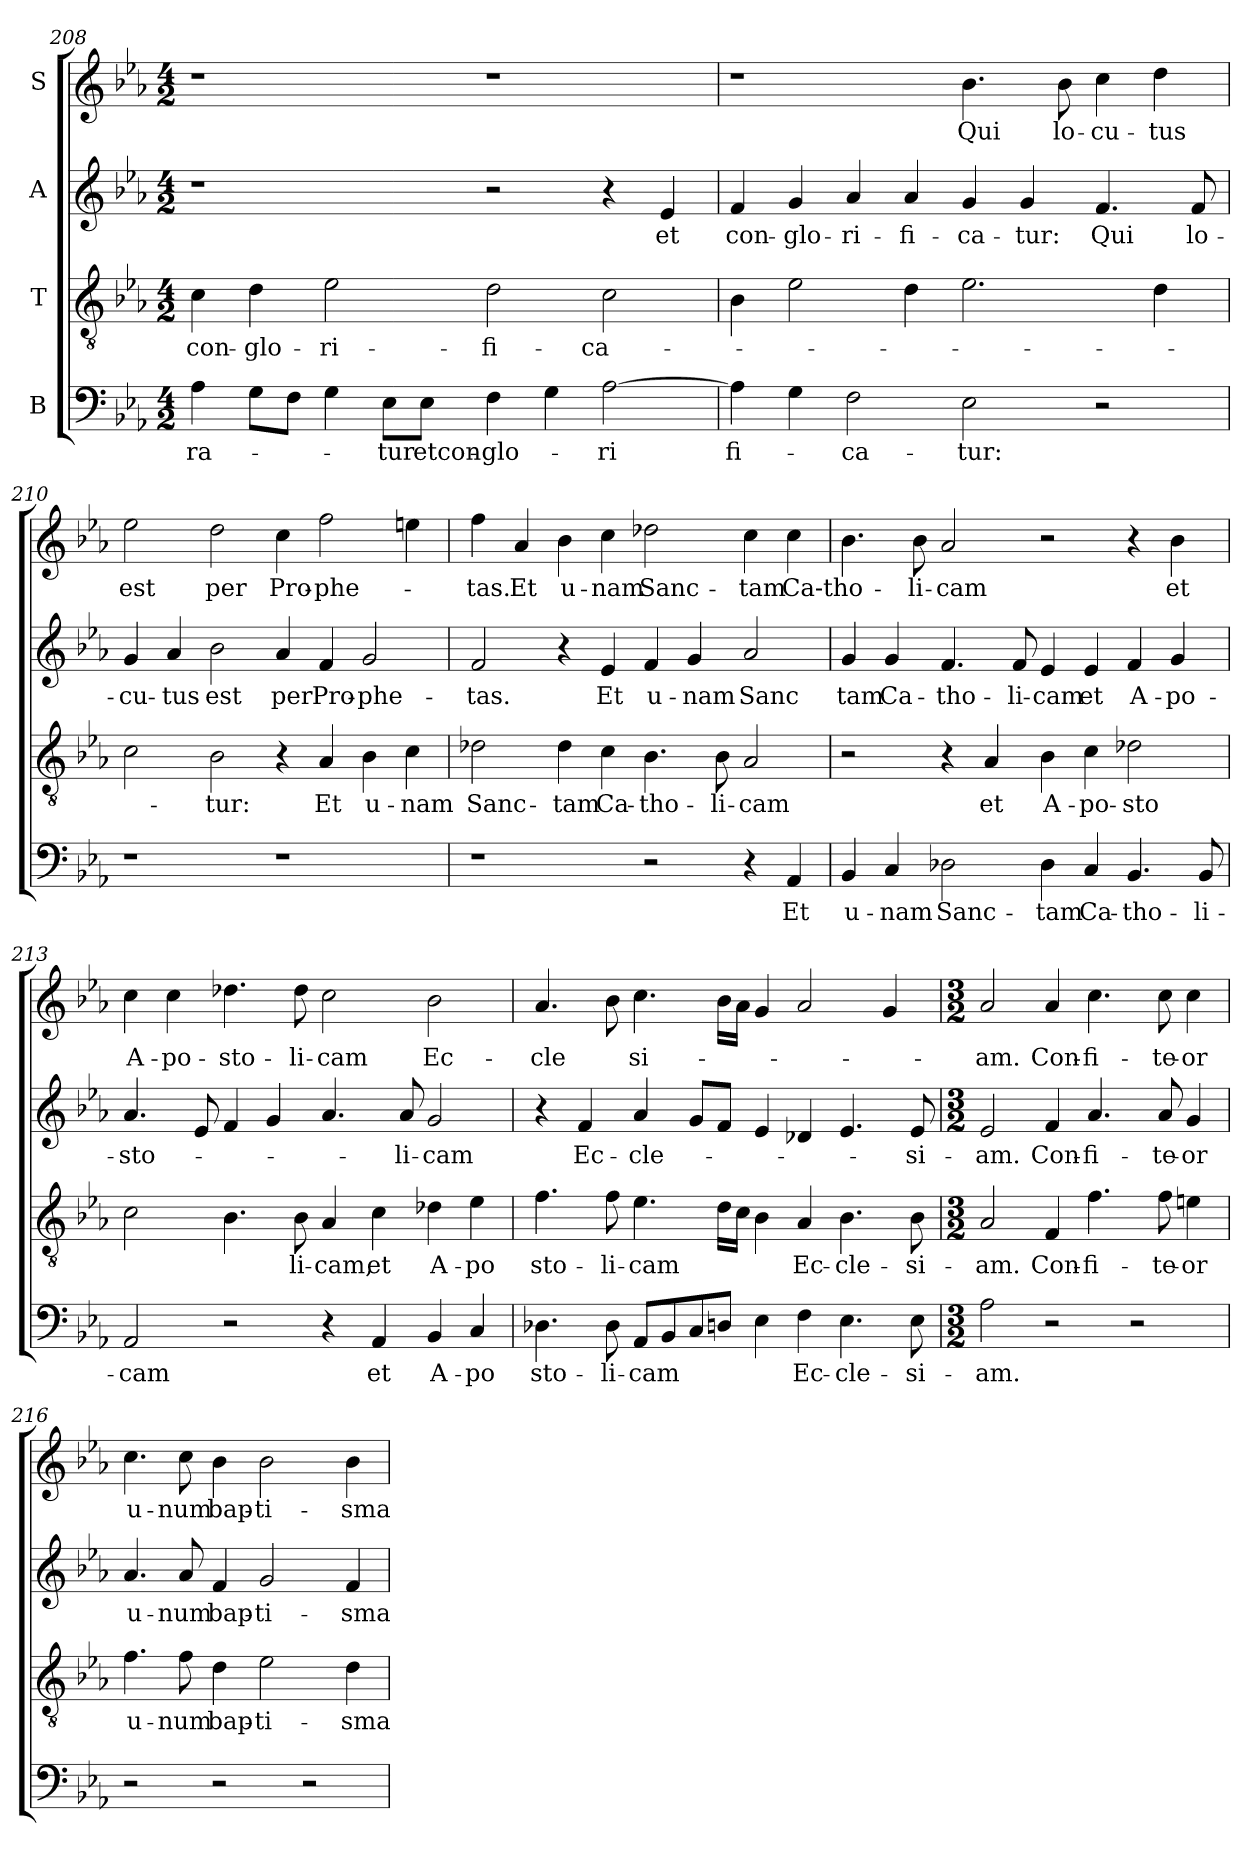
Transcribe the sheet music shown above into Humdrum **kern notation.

**kern	**text	**kern	**text	**kern	**text	**kern	**text
*part4	*part4	*part3	*part3	*part2	*part2	*part1	*part1
*staff4	*staff4	*staff3	*staff3	*staff2	*staff2	*staff1	*staff1
*I"B	*	*I"T	*	*I"A	*	*I"S	*
*clefF4	*	*clefGv2	*	*clefG2	*	*clefG2	*
*k[b-e-a-]	*	*k[b-e-a-]	*	*k[b-e-a-]	*	*k[b-e-a-]	*
*E-:	*	*E-:	*	*E-:	*	*E-:	*
*M4/2	*	*M4/2	*	*M4/2	*	*M4/2	*
=208	=208	=208	=208	=208	=208	=208	=208
4A-\	ra-	4c\	con-	1r	.	1r	.
8G\L	.	4d\	glo-	.	.	.	.
8F\J	.	.	.	.	.	.	.
4G\	.	2e-\	-ri-	.	.	.	.
8E-\L	tur	.	.	.	.	.	.
8E-\J	etcon-	.	.	.	.	.	.
4F\	glo-	2d\	fi-	2r	.	1r	.
4G\	.	.	.	.	.	.	.
[2A-\	ri	2c\	ca-	4r	.	.	.
.	.	.	.	4e-/	et	.	.
!!LO:PB:g=z
=209	=209	=209	=209	=209	=209	=209	=209
4A-\]	-fi-	4B-\	.	4f/	con-	1r	.
4G\	.	2e-\	.	4g/	glo-	.	.
2F\	ca-	.	.	4a-/	-ri-	.	.
.	.	4d\	.	4a-/	fi-	.	.
2E-\	tur:	2.e-\	.	4g/	ca-	4.b-\	Qui
.	.	.	.	4g/	tur:	.	.
.	.	.	.	.	.	8b-\	lo-
2r	.	.	.	4.f/	Qui	4cc\	cu-
.	.	4d\	.	.	.	4dd\	tus
.	.	.	.	8f/	lo-	.	.
!!LO:PB:g=z
=210	=210	=210	=210	=210	=210	=210	=210
1r	.	2c\	.	4g/	cu-	2ee-\	est
.	.	.	.	4a-/	tus	.	.
.	.	2B-\	tur:	2b-\	est	2dd\	per
1r	.	4r	.	4a-/	per	4cc\	Pro-
.	.	4A-/	Et	4f/	Pro-	2ff\	phe-
.	.	4B-\	u-	2g/	phe-	.	.
.	.	4c\	nam	.	.	4een\	.
=211	=211	=211	=211	=211	=211	=211	=211
1r	.	2d-X\	Sanc-	2f/	tas.	4ff\	-tas.
.	.	.	.	.	.	4a-/	Et
.	.	4d-\	-tam	4r	.	4b-\	u-
.	.	4c\	Ca-	4e-/	Et	4cc\	-nam
2r	.	4.B-\	tho-	4f/	u-	2dd-X\	Sanc-
.	.	.	.	4g/	nam	.	.
.	.	8B-\	li-	.	.	.	.
4r	.	2A-/	cam	2a-/	Sanc	4cc\	-tam
4AA-/	Et	.	.	.	.	4cc\	Ca-tho-
!!LO:PB:g=z
=212	=212	=212	=212	=212	=212	=212	=212
4BB-/	u-	2r	.	4g/	-tam	4.b-\	.
4C/	nam	.	.	4g/	Ca-	.	.
.	.	.	.	.	.	8b-\	li-
2D-X\	Sanc-	4r	.	4.f/	tho-	2a-/	cam
.	.	4A-/	et	.	.	.	.
.	.	.	.	8f/	li-	.	.
4D-\	-tam	4B-\	A-	4e-/	cam	2r	.
4C/	Ca-	4c\	po-	4e-/	et	.	.
4.BB-/	tho-	2d-X\	sto-	4f/	A-	4r	.
.	.	.	.	4g/	-po-	4b-\	et
8BB-/	li-	.	.	.	.	.	.
!!LO:PB:g=z
=213	=213	=213	=213	=213	=213	=213	=213
2AA-/	cam	2c\	--	4.a-/	sto-	4cc\	A-
.	.	.	.	.	.	4cc\	po-
.	.	.	.	8e-/	.	.	.
2r	.	4.B-\	.	4f/	.	4.dd-X\	-sto-
.	.	.	.	4g/	.	.	.
.	.	8B-\	li-	.	.	8dd-\	li-
4r	.	4A-/	cam,	4.a-/	.	2cc\	cam
4AA-/	et	4c\	et	.	.	.	.
.	.	.	.	8a-/	li-	.	.
4BB-/	A-	4d-X\	A-	2g/	cam	2b-\	Ec-
4C/	po	4e-\	po	.	.	.	.
=214	=214	=214	=214	=214	=214	=214	=214
4.D-X\	-sto-	4.f\	-sto-	4r	.	4.a-/	cle
.	.	.	.	4f/	Ec-	.	.
8D-\	li-	8f\	li-	.	.	8b-\	.
8AA-/L	cam	4.e-\	cam	4a-/	cle-	4.cc\	-si-
8BB-/	.	.	.	.	.	.	.
8C/	.	.	.	8g/L	.	.	.
8Dn/J	.	16d\LL	.	8f/J	.	16b-\LL	.
.	.	16c\JJ	.	.	.	16a-\JJ	.
4E-\	.	4B-\	.	4e-/	.	4g/	.
4F\	Ec-	4A-/	Ec-	4d-X/	.	2a-/	.
4.E-\	-cle-	4.B-\	-cle-	4.e-/	.	.	.
.	.	.	.	.	.	4g/	.
8E-\	si-	8B-\	si-	8e-/	si-	.	.
!!LO:PB:g=z
=215	=215	=215	=215	=215	=215	=215	=215
*M3/2	*	*M3/2	*	*M3/2	*	*M3/2	*
2A-\	am.	2A-/	am.	2e-/	am.	2a-/	am.
2r	.	4F/	Con-	4f/	Con-	4a-/	Con-
.	.	4.f\	-fi-	4.a-/	-fi-	4.cc\	-fi-
2r	.	.	.	.	.	.	.
.	.	8f\	-te-	8a-/	-te-	8cc\	-te-
.	.	4en\	or	4g/	or	4cc\	or
=216	=216	=216	=216	=216	=216	=216	=216
2r	.	4.f\	u-	4.a-/	u-	4.cc\	u-
.	.	8f\	num	8a-/	num	8cc\	num
2r	.	4d\	bap-	4f/	bap-	4b-\	bap-
.	.	2e-\	-ti-	2g/	-ti-	2b-\	-ti-
2r	.	.	.	.	.	.	.
.	.	4d\	-sma	4f/	-sma	4b-\	-sma
=	=	=	=	=	=	=	=
*-	*-	*-	*-	*-	*-	*-	*-
